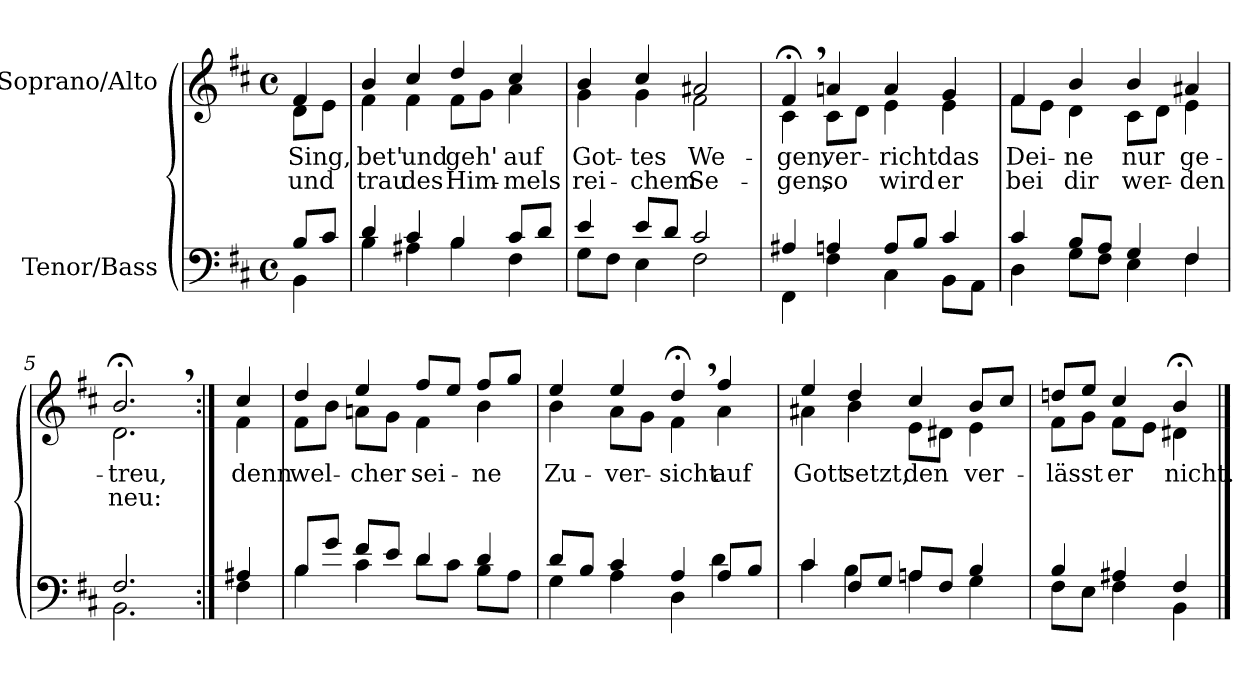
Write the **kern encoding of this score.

**kern	**kern	**text	**text
*part2	*part1	*part1	*part1
*staff2	*staff1	*staff1	*staff1
*I"Tenor/Bass	*I"Soprano/Alto	*	*
*clefF4	*clefG2	*	*
*k[f#c#]	*k[f#c#]	*	*
*M4/4	*M4/4	*	*
*met(c)	*met(c)	*	*
=	=	=	=
*^	*	*	*
!	!	!	!LO:LY:b	!LO:LY:b
*	*	*^	*	*
8B/L	4BB\	4f#/	8d\L	Sing,	und
8c#/J	.	.	8e\J	.	.
=1	=1	=1	=1	=1	=1
!	!	!	!	!LO:LY:b	!LO:LY:b
4d/	4B\	4b/	4f#\	bet'	trau
!	!	!	!	!LO:LY:b	!LO:LY:b
4c#/	4A#X\	4cc#/	4f#\	und	des
!	!	!	!	!LO:LY:b	!LO:LY:b
4B/	4B\	4dd/	8f#\L	geh'	Him-
.	.	.	8g\J	.	.
!	!	!	!	!LO:LY:b	!LO:LY:b
8c#/L	4F#\	4cc#/	4a\	auf	-mels
8d/J	.	.	.	.	.
=2	=2	=2	=2	=2	=2
!	!	!	!	!LO:LY:b	!LO:LY:b
4e/	8G\L	4b/	4g\	Got-	rei-
.	8F#\J	.	.	.	.
!	!	!	!	!LO:LY:b	!LO:LY:b
8e/L	4E\	4cc#/	4g\	-tes	-chem
8d/J	.	.	.	.	.
!	!	!	!	!LO:LY:b	!LO:LY:b
2c#/	2F#\	2a#X/	2f#\	We-	Se-
=3	=3	=3	=3	=3	=3
!	!	!	!	!LO:LY:b	!LO:LY:b
4A#X/	4FF#\	4f#;<,/	4c#\	-gen,	-gen,
!	!	!	!	!LO:LY:b	!LO:LY:b
4An/	4F#\	4an/	8c#\L	ver-	so
.	.	.	8d\J	.	.
!	!	!	!	!LO:LY:b	!LO:LY:b
8A/L	4C#\	4a/	4e\	-richt	wird
8B/J	.	.	.	.	.
!	!	!	!	!LO:LY:b	!LO:LY:b
4c#/	8BB\L	4g/	4e\	das	er
.	8AA\J	.	.	.	.
=4	=4	=4	=4	=4	=4
!	!	!	!	!LO:LY:b	!LO:LY:b
4c#/	4D\	4f#/	8f#\L	Dei-	bei
.	.	.	8e\J	.	.
!	!	!	!	!LO:LY:b	!LO:LY:b
8B/L	8G\L	4b/	4d\	-ne	dir
8A/J	8F#\J	.	.	.	.
!	!	!	!	!LO:LY:b	!LO:LY:b
4G/	4E\	4b/	8c#\L	nur	wer-
.	.	.	8d\J	.	.
!	!	!	!	!LO:LY:b	!LO:LY:b
4F#/	4F#\	4a#X/	4e\	ge-	-den
=5	=5	=5	=5	=5	=5
!	!	!	!	!LO:LY:b	!LO:LY:b
2.F#/	2.BB\	2.b;<,/	2.d\	-treu,	neu:
!!LO:LB:g=z	!!
=5X1:|!	=5X1:|!	=5X1:|!	=5X1:|!	=5X1:|!	=5X1:|!
!	!	!	!	!LO:LY:b	!
4A#X/	4F#\	4cc#/	4f#\	denn	.
=6	=6	=6	=6	=6	=6
!	!	!	!	!LO:LY:b	!
8B/L	4B\	4dd/	8f#\L	wel-	.
8g/J	.	.	8b\J	.	.
!	!	!	!	!LO:LY:b	!
8f#/L	4c#\	4ee/	8an\L	-cher	.
8e/J	.	.	8g\J	.	.
!	!	!	!	!LO:LY:b	!
4d/	8d\L	8ff#/L	4f#\	sei-	.
.	8c#\J	8ee/J	.	.	.
!	!	!	!	!LO:LY:b	!
4d/	8B\L	8ff#/L	4b\	-ne	.
.	8A\J	8gg/J	.	.	.
=7	=7	=7	=7	=7	=7
!	!	!	!	!LO:LY:b	!
8d/L	4G\	4ee/	4b\	Zu-	.
8B/J	.	.	.	.	.
!	!	!	!	!LO:LY:b	!
4c#/	4A\	4ee/	8a\L	-ver-	.
.	.	.	8g\J	.	.
!	!	!	!	!LO:LY:b	!
4A/	4D\	4dd;<,/	4f#\	-sicht	.
!	!	!	!	!LO:LY:b	!
8A/L	4d\	4ff#/	4a\	auf	.
8B/J	.	.	.	.	.
=8	=8	=8	=8	=8	=8
!	!	!	!	!LO:LY:b	!
4c#/	4c#\	4ee/	4a#X\	Gott	.
!	!	!	!	!LO:LY:b	!
8F#/L	4B\	4dd/	4b\	setzt,	.
8G/J	.	.	.	.	.
!	!	!	!	!LO:LY:b	!
8An/L	4A\	4cc#/	8e\L	den	.
8F#/J	.	.	8d#X\J	.	.
!	!	!	!	!LO:LY:b	!
4B/	4G\	8b/L	4e\	ver-	.
.	.	8cc#/J	.	.	.
=9	=9	=9	=9	=9	=9
!	!	!	!	!LO:LY:b	!
4B/	8F#\L	8ddn/L	8f#\L	-lässt	.
.	8E\J	8ee/J	8g\J	.	.
!	!	!	!	!LO:LY:b	!
4A#X/	4F#\	4cc#/	8f#\L	er	.
.	.	.	8e\J	.	.
!	!	!	!	!LO:LY:b	!
4F#/	4BB\	4b;</	4d#X\	nicht.	.
*v	*v	*	*	*	*
*	*v	*v	*	*
==	==	==	==
*-	*-	*-	*-
